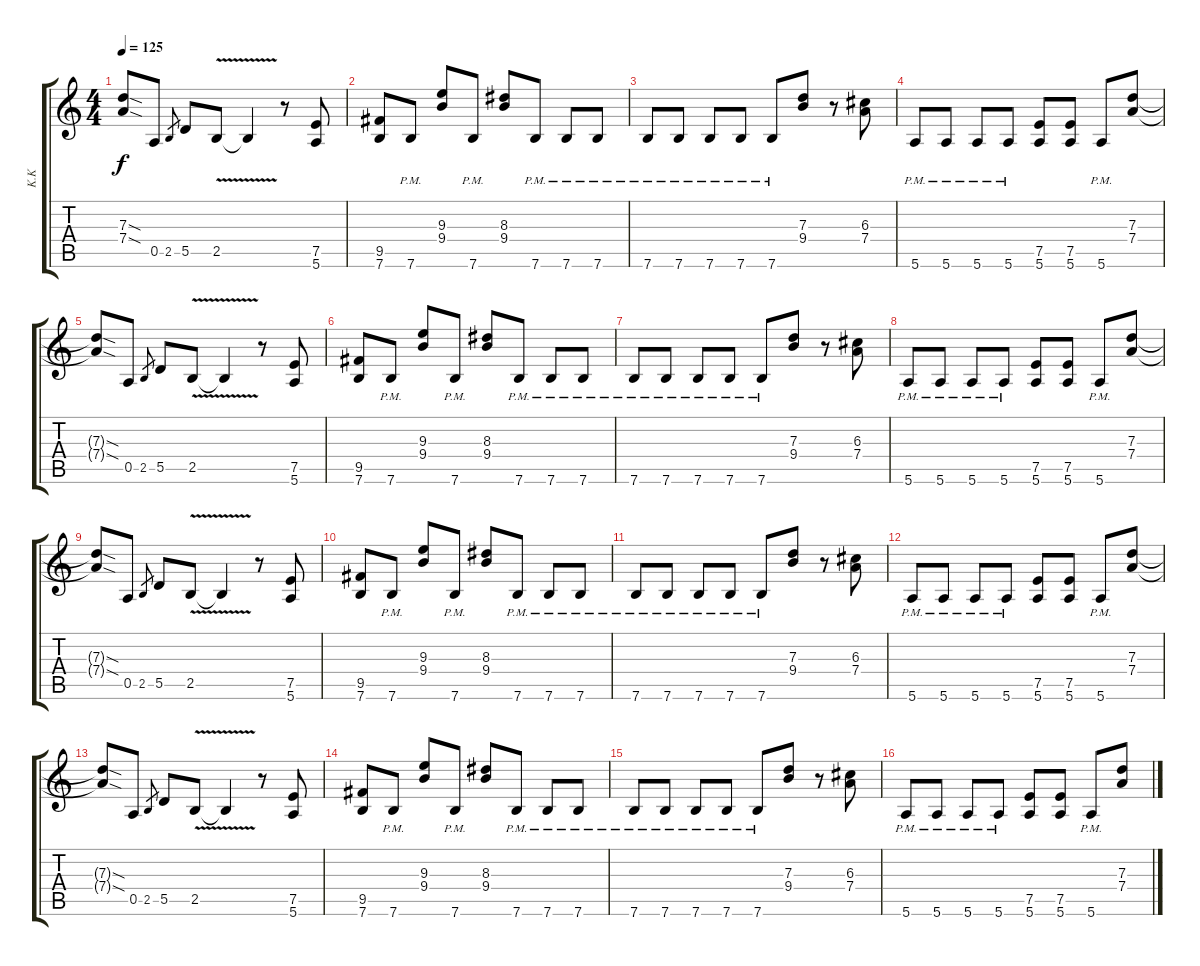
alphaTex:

\track ("K.K " "K.K ") {instrument distortionguitar}
\staff {score tabs}
\tuning (E4 B3 G3 D3 A2 E2) {hide}
\ts (4 4)
\tempo 125
\clef g2
\ks c
(7.3{sod} 7.4{sod}).8{dy f} 0.5.8 2.5.8{gr} 5.5.8 2.5{v}.8 2.5{t}.4 r.8 (7.5 5.6).8 |
(9.5 7.6).8 7.6{pm}.8 (9.3 9.4).8 7.6{pm}.8 (8.3 9.4).8 7.6{pm}.8 7.6{pm}.8 7.6{pm}.8 |
7.6{pm}.8 7.6{pm}.8 7.6{pm}.8 7.6{pm}.8 7.6{pm}.8 (7.3 9.4).8 r.8 (6.3 7.4).8 |
5.6{pm}.8 5.6{pm}.8 5.6{pm}.8 5.6{pm}.8 (7.5 5.6).8 (7.5 5.6).8 5.6{pm}.8 (7.3 7.4).8 |
(7.3{sod t} 7.4{sod t}).8 0.5.8 2.5.8{gr} 5.5.8 2.5{v}.8 2.5{t}.4 r.8 (7.5 5.6).8 |
(9.5 7.6).8 7.6{pm}.8 (9.3 9.4).8 7.6{pm}.8 (8.3 9.4).8 7.6{pm}.8 7.6{pm}.8 7.6{pm}.8 |
7.6{pm}.8 7.6{pm}.8 7.6{pm}.8 7.6{pm}.8 7.6{pm}.8 (7.3 9.4).8 r.8 (6.3 7.4).8 |
5.6{pm}.8 5.6{pm}.8 5.6{pm}.8 5.6{pm}.8 (7.5 5.6).8 (7.5 5.6).8 5.6{pm}.8 (7.3 7.4).8 |
(7.3{sod t} 7.4{sod t}).8 0.5.8 2.5.8{gr} 5.5.8 2.5{v}.8 2.5{t}.4 r.8 (7.5 5.6).8 |
(9.5 7.6).8 7.6{pm}.8 (9.3 9.4).8 7.6{pm}.8 (8.3 9.4).8 7.6{pm}.8 7.6{pm}.8 7.6{pm}.8 |
7.6{pm}.8 7.6{pm}.8 7.6{pm}.8 7.6{pm}.8 7.6{pm}.8 (7.3 9.4).8 r.8 (6.3 7.4).8 |
5.6{pm}.8 5.6{pm}.8 5.6{pm}.8 5.6{pm}.8 (7.5 5.6).8 (7.5 5.6).8 5.6{pm}.8 (7.3 7.4).8 |
(7.3{sod t} 7.4{sod t}).8 0.5.8 2.5.8{gr} 5.5.8 2.5{v}.8 2.5{t}.4 r.8 (7.5 5.6).8 |
(9.5 7.6).8 7.6{pm}.8 (9.3 9.4).8 7.6{pm}.8 (8.3 9.4).8 7.6{pm}.8 7.6{pm}.8 7.6{pm}.8 |
7.6{pm}.8 7.6{pm}.8 7.6{pm}.8 7.6{pm}.8 7.6{pm}.8 (7.3 9.4).8 r.8 (6.3 7.4).8 |
5.6{pm}.8 5.6{pm}.8 5.6{pm}.8 5.6{pm}.8 (7.5 5.6).8 (7.5 5.6).8 5.6{pm}.8 (7.3 7.4).8
